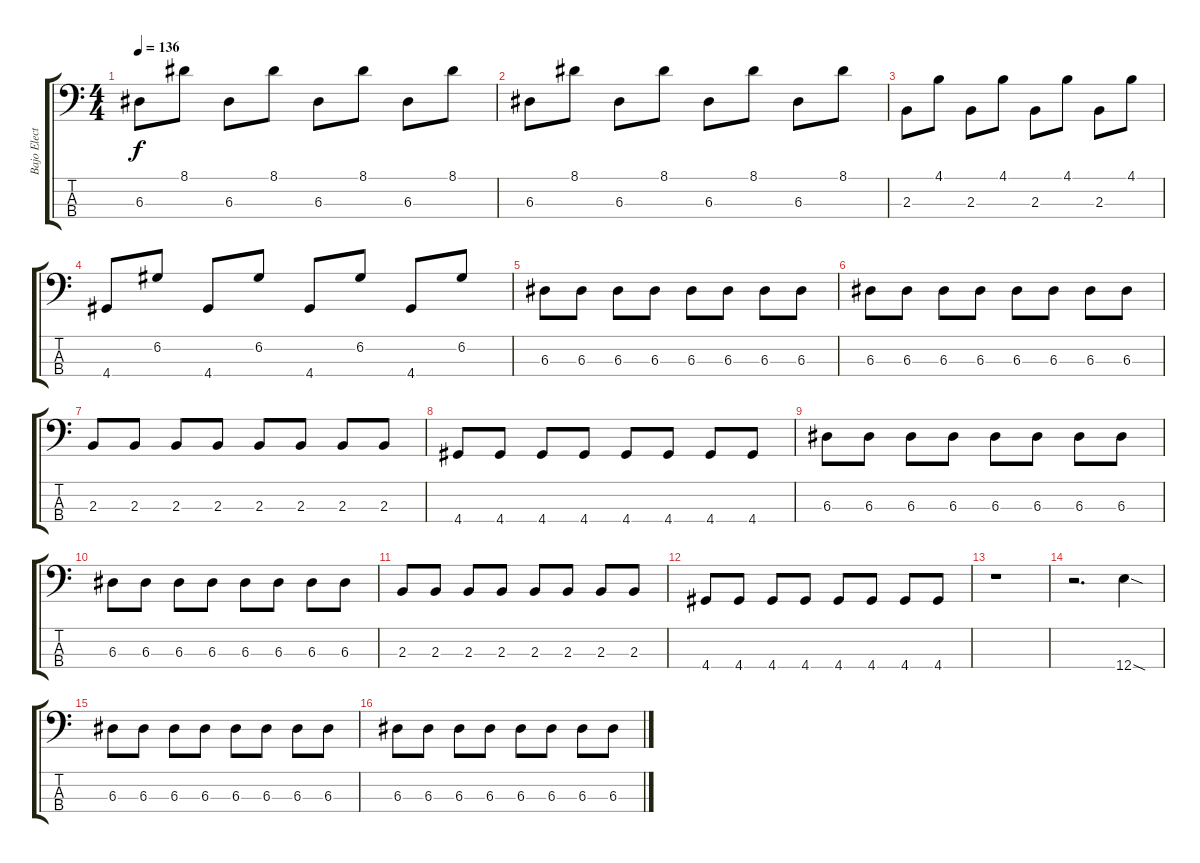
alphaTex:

\track ("Bajo Electrico" "Bajo Elect") {instrument electricbassfinger}
\staff {score tabs}
\tuning (G2 D2 A1 E1) {hide}
\ts (4 4)
\tempo 136
\clef f4
\ks c
6.3.8{dy f} 8.1.8 6.3.8 8.1.8 6.3.8 8.1.8 6.3.8 8.1.8 |
6.3.8 8.1.8 6.3.8 8.1.8 6.3.8 8.1.8 6.3.8 8.1.8 |
2.3.8 4.1.8 2.3.8 4.1.8 2.3.8 4.1.8 2.3.8 4.1.8 |
4.4.8 6.2.8 4.4.8 6.2.8 4.4.8 6.2.8 4.4.8 6.2.8 |
6.3.8 6.3.8 6.3.8 6.3.8 6.3.8 6.3.8 6.3.8 6.3.8 |
6.3.8 6.3.8 6.3.8 6.3.8 6.3.8 6.3.8 6.3.8 6.3.8 |
2.3.8 2.3.8 2.3.8 2.3.8 2.3.8 2.3.8 2.3.8 2.3.8 |
4.4.8 4.4.8 4.4.8 4.4.8 4.4.8 4.4.8 4.4.8 4.4.8 |
6.3.8 6.3.8 6.3.8 6.3.8 6.3.8 6.3.8 6.3.8 6.3.8 |
6.3.8 6.3.8 6.3.8 6.3.8 6.3.8 6.3.8 6.3.8 6.3.8 |
2.3.8 2.3.8 2.3.8 2.3.8 2.3.8 2.3.8 2.3.8 2.3.8 |
4.4.8 4.4.8 4.4.8 4.4.8 4.4.8 4.4.8 4.4.8 4.4.8 |
r.1 |
r.2{d} 12.4{sod}.4 |
6.3.8 6.3.8 6.3.8 6.3.8 6.3.8 6.3.8 6.3.8 6.3.8 |
6.3.8 6.3.8 6.3.8 6.3.8 6.3.8 6.3.8 6.3.8 6.3.8
